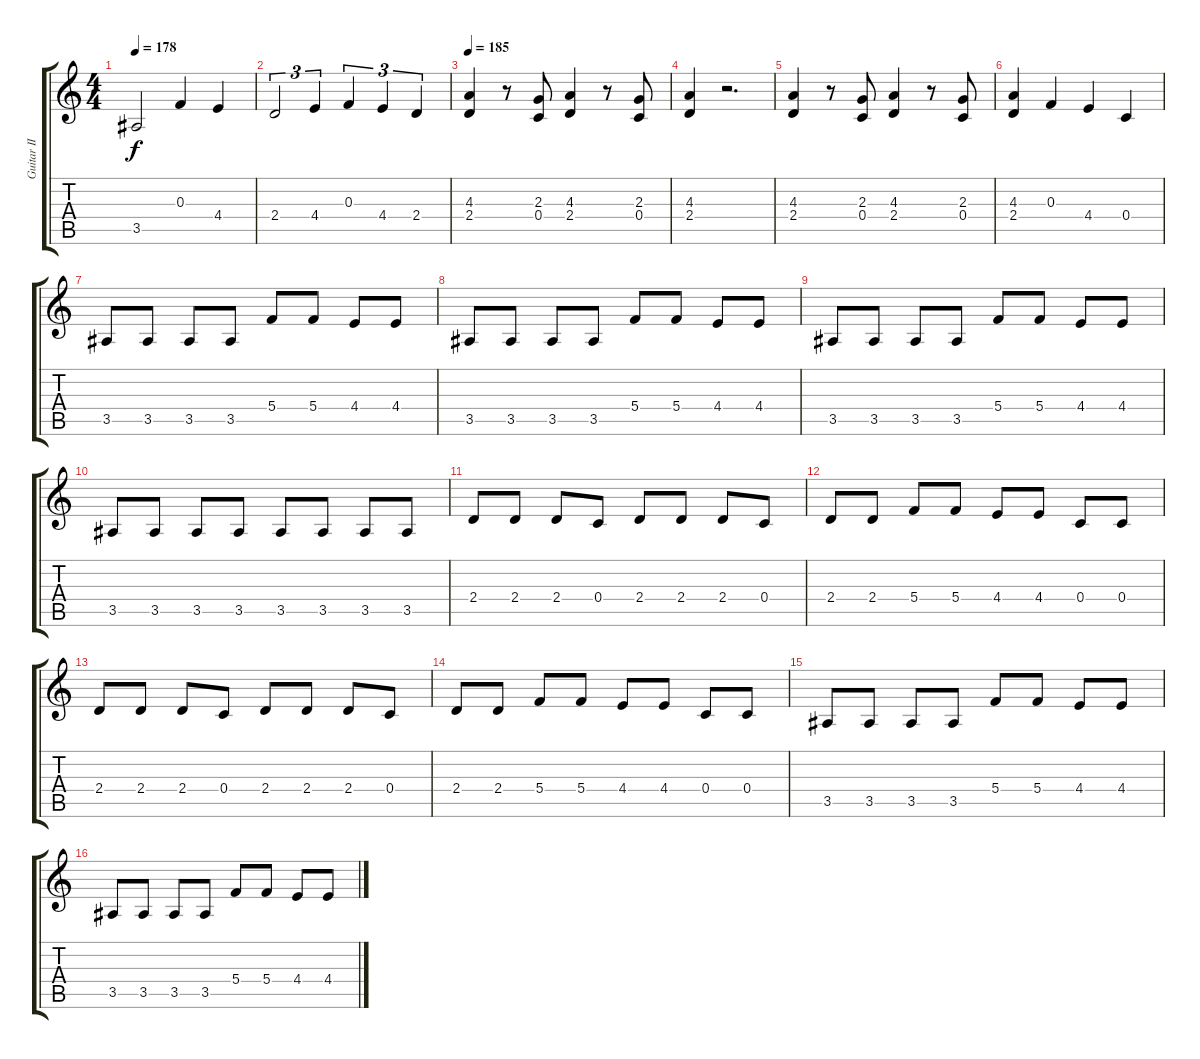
\track ("Guitar II" "Guitar II") {instrument distortionguitar}
\staff {score tabs}
\tuning (D4 A3 F3 C3 G2 D2) {hide}
\ts (4 4)
\tempo 178
\clef g2
\ks c
3.5.2{dy f} 0.3.4 4.4.4 |
2.4.2{tu (3 2)} 4.4.4{tu (3 2)} 0.3.4{tu (3 2)} 4.4.4{tu (3 2)} 2.4.4{tu (3 2)} |
\tempo 185
(4.3 2.4).4 r.8 (2.3 0.4).8 (4.3 2.4).4 r.8 (2.3 0.4).8 |
(4.3 2.4).4 r.2{d} |
(4.3 2.4).4 r.8 (2.3 0.4).8 (4.3 2.4).4 r.8 (2.3 0.4).8 |
(4.3 2.4).4 0.3.4 4.4.4 0.4.4 |
3.5.8 3.5.8 3.5.8 3.5.8 5.4.8 5.4.8 4.4.8 4.4.8 |
3.5.8 3.5.8 3.5.8 3.5.8 5.4.8 5.4.8 4.4.8 4.4.8 |
3.5.8 3.5.8 3.5.8 3.5.8 5.4.8 5.4.8 4.4.8 4.4.8 |
3.5.8 3.5.8 3.5.8 3.5.8 3.5.8 3.5.8 3.5.8 3.5.8 |
2.4.8 2.4.8 2.4.8 0.4.8 2.4.8 2.4.8 2.4.8 0.4.8 |
2.4.8 2.4.8 5.4.8 5.4.8 4.4.8 4.4.8 0.4.8 0.4.8 |
2.4.8 2.4.8 2.4.8 0.4.8 2.4.8 2.4.8 2.4.8 0.4.8 |
2.4.8 2.4.8 5.4.8 5.4.8 4.4.8 4.4.8 0.4.8 0.4.8 |
3.5.8 3.5.8 3.5.8 3.5.8 5.4.8 5.4.8 4.4.8 4.4.8 |
3.5.8 3.5.8 3.5.8 3.5.8 5.4.8 5.4.8 4.4.8 4.4.8
